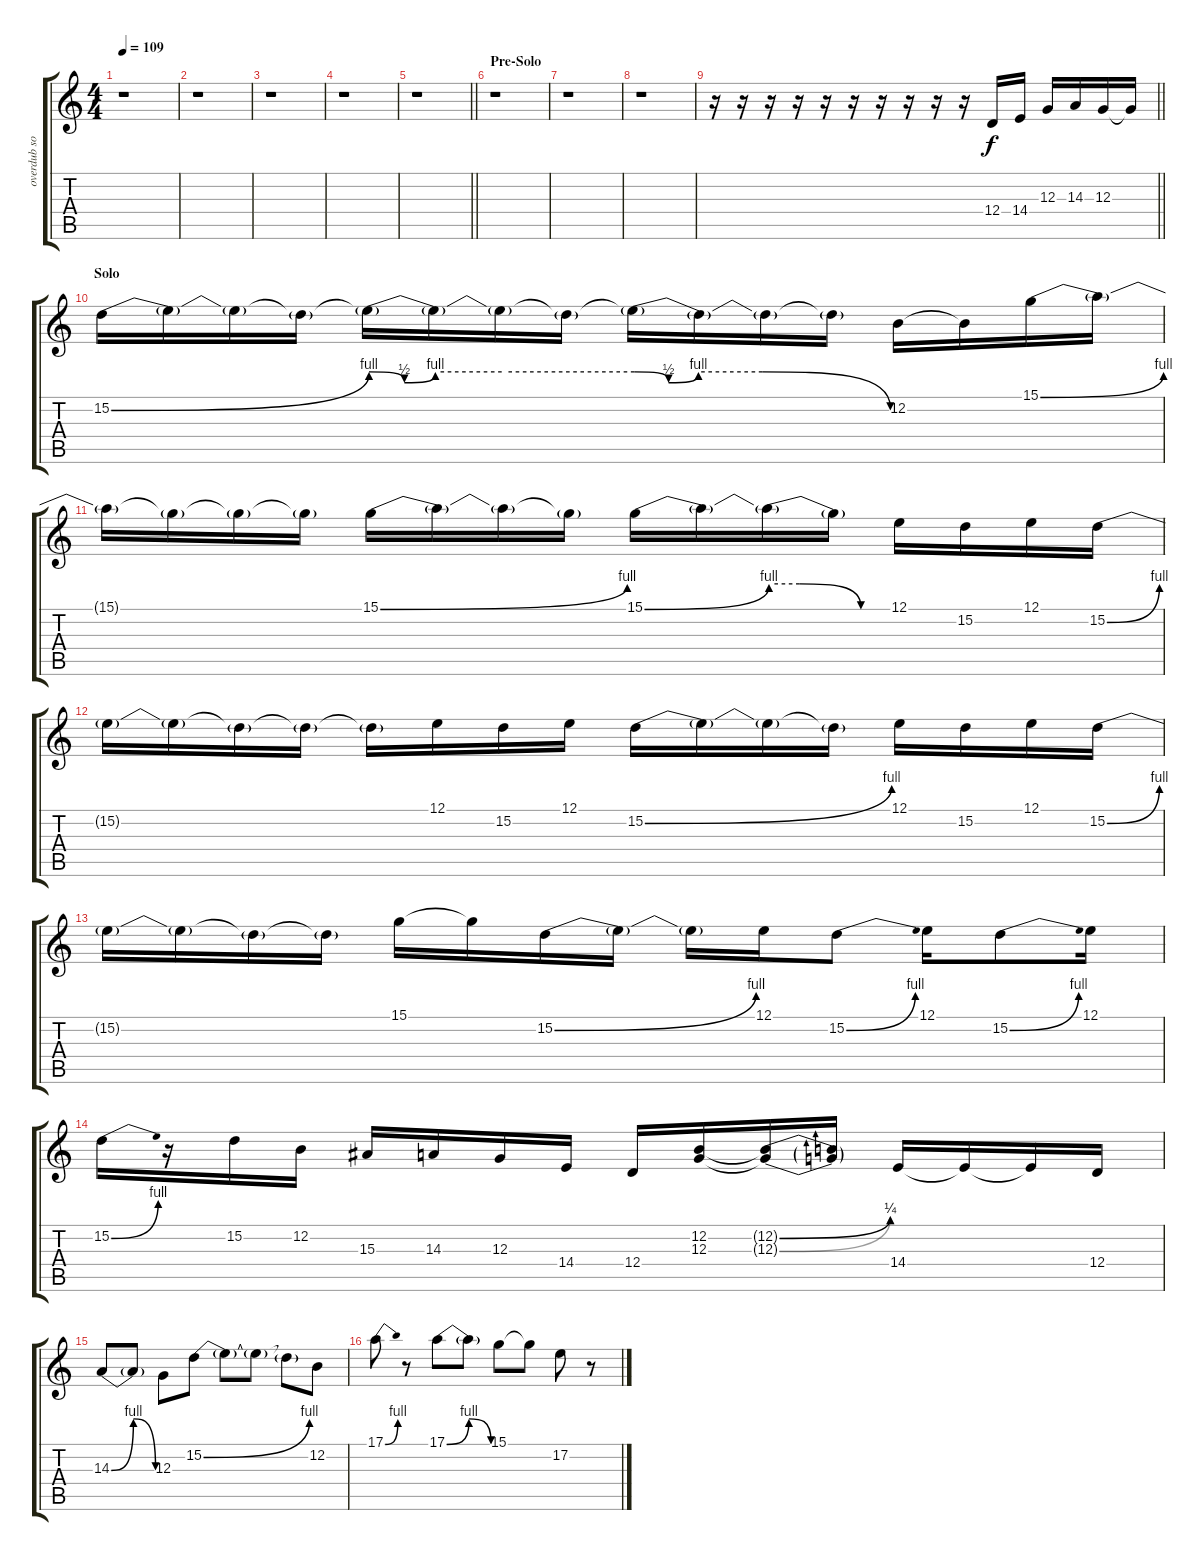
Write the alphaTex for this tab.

\track ("overdub solo" "overdub so") {instrument sopranosax}
\staff {score tabs}
\tuning (E4 B3 G3 D3 A2 E2) {hide}
\ts (4 4)
\tempo 109
\clef g2
\ks aminor
r.1{dy f} |
r.1 |
r.1 |
r.1 |
\barLineRight lightlight
r.1 |
\section ("" "Pre-Solo")
r.1 |
r.1 |
r.1 |
\barLineRight lightlight
r.16 r.16 r.16 r.16 r.16 r.16 r.16 r.16 r.16 r.16 12.4.16 14.4.16 12.3.16 14.3.16 12.3.16 12.3{t}.16 |
\section ("" "Solo")
15.2{be (bend 0 0 60 4)}.16 15.2{t}.16 15.2{t}.16 15.2{t}.16 15.2{be (custom 0 4 8 2 15 4 30 4 60 4) t}.16 15.2{t}.16 15.2{t}.16 15.2{t}.16 15.2{be (custom 0 4 8 2 15 4 30 4 60 0) t}.16 15.2{t}.16 15.2{t}.16 15.2{t}.16 12.2.16 12.2{t}.16 15.1{be (bend 0 0 60 4)}.16 15.1{t}.16 |
15.1{t}.16 15.1{t}.16 15.1{t}.16 15.1{t}.16 15.1{be (bend 0 0 60 4)}.16 15.1{t}.16 15.1{t}.16 15.1{t}.16 15.1{be (bend 0 0 60 4)}.16 15.1{t}.16 15.1{be (custom 0 4 15 4 45 0 60 0) t}.16 15.1{t}.16 12.1.16 15.2.16 12.1.16 15.2{be (bend 0 0 60 4)}.16 |
15.2{t}.16 15.2{t}.16 15.2{t}.16 15.2{t}.16 15.2{t}.16 12.1.16 15.2.16 12.1.16 15.2{be (bend 0 0 60 4)}.16 15.2{t}.16 15.2{t}.16 15.2{t}.16 12.1.16 15.2.16 12.1.16 15.2{be (bend 0 0 60 4)}.16 |
15.2{t}.16 15.2{t}.16 15.2{t}.16 15.2{t}.16 15.1.16 15.1{t}.16 15.2{be (bend 0 0 60 4)}.16 15.2{t}.16 15.2{t}.16 12.1.16 15.2{be (bend 0 0 60 4)}.8 12.1.16 15.2{be (bend 0 0 60 4)}.8 12.1.16 |
15.2{be (bend 0 0 60 4)}.16 r.16 15.2.16 12.2.16 15.3.16 14.3.16 12.3.16 14.4.16 12.4.16 (12.2 12.3).16 (12.2{be (bend 0 0 60 1) t} 12.3{be (bend 0 0 60 1) t}).16 (12.2{t} 12.3{t}).16 14.4.16 14.4{t}.16 14.4{t}.16 12.4.16 |
14.3{be (bendrelease 0 0 30 4 30 4 60 0)}.8 14.3{t}.8 12.3.8 15.2{be (bend 0 0 60 4)}.8 15.2{t}.8 15.2{t}.8 15.2{t}.8 12.2.8 |
17.1{be (bend 0 0 60 4)}.8 r.8 17.1{be (bendrelease 0 0 30 4 30 4 60 0)}.8 17.1{t}.8 15.1.8 15.1{t}.8 17.2.8 r.8
